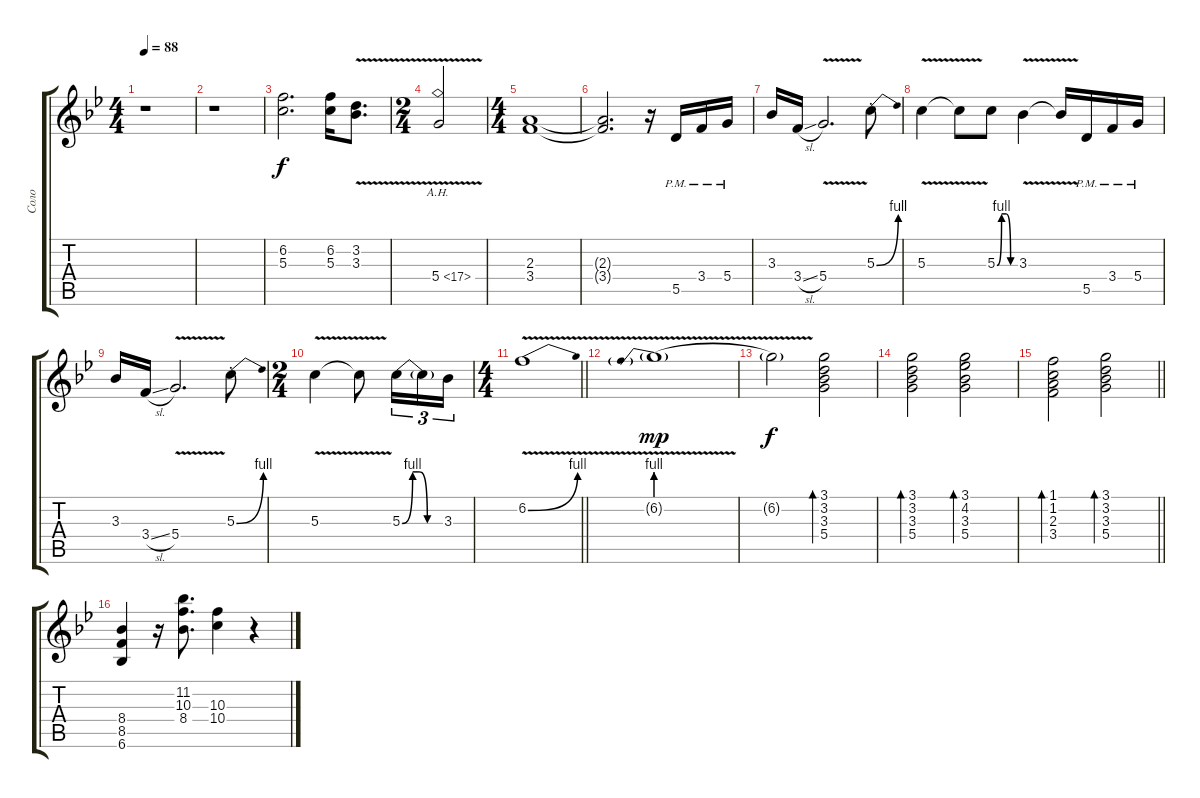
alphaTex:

\track ("Соло" "Соло") {instrument distortionguitar}
\staff {score tabs}
\tuning (E4 B3 G3 D3 A2 E2) {hide}
\ts (4 4)
\tempo 88
\clef g2
\ks bb
r.1{dy f instrument distortionguitar} |
r.1 |
(6.2 5.3).2{d} (6.2 5.3).16 (3.2{v} 3.3{v}).8{d} |
\ts (2 4)
5.4{ah 12 v}.2 |
\ts (4 4)
(2.3 3.4).1 |
(2.3{t} 3.4{t}).2{d} r.16 5.5{pm}.16 3.4{pm}.16 5.4{pm}.16 |
3.3.16 3.4{sl}.16 5.4{v}.2{d} 5.3{be (bend 0 0 60 4) st}.8 |
5.3{v}.4 5.3{t}.8 5.3{be (custom 0 0 15 4 30 4 45 0 60 0)}.8 3.3{v}.4 3.3{t}.16 5.5{pm}.16 3.4{pm}.16 5.4{pm}.16 |
3.3.16 3.4{sl}.16 5.4{v}.2{d} 5.3{be (bend 0 0 60 4) st}.8 |
\ts (2 4)
5.3{v}.4 5.3{t}.8 5.3{be (custom 0 0 15 4 24 4 36 0 45 0 60 0)}.16{tu (3 2)} 5.3{t}.16{tu (3 2)} 3.3.16{tu (3 2)} |
\ts (4 4)
\barLineRight lightlight
6.2{be (bend 0 0 60 4) v}.1 |
6.2{be (prebend 0 4 60 4) v g}.1{dy mp} |
6.2{t}.2{dy f} (3.1 3.2 3.3 5.4).2{bd 120 instrument acousticguitarsteel} |
(3.1 3.2 3.3 5.4).2{bd 120} (3.1 4.2 3.3 5.4).2{bd 120} |
\barLineRight lightlight
(1.1 1.2 2.3 3.4).2{bd 120} (3.1 3.2 3.3 5.4).2{bd 120} |
(8.4 8.5 6.6).4{instrument distortionguitar} r.16 (11.2 10.3 8.4).8{d} (10.3 10.4).4 r.4
